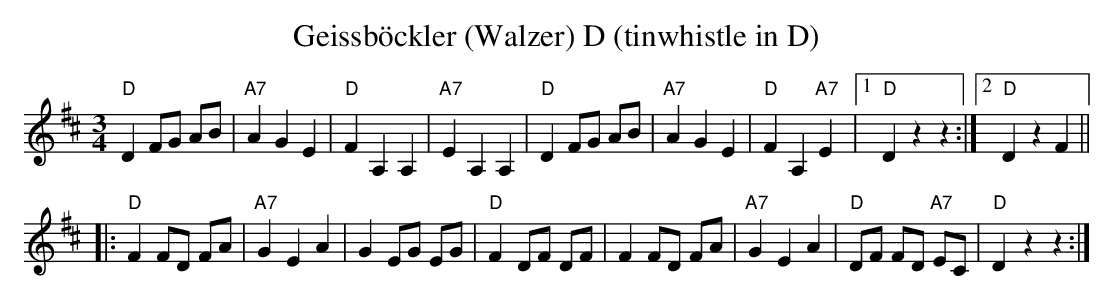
X:1
T:Geissb\"ockler (Walzer) D (tinwhistle in D)
M:3/4
L:1/8
K:D %%MIDI gchordon
"D"D2 FG AB | "A7"A2G2E2 | "D"F2A,2A,2 | "A7"E2A,2A,2 | "D"D2 FG AB | "A7"A2G2E2 | "D"F2A,2"A7"E2 |1 "D"D2z2z2 :|2 "D"D2z2F2 ||
|: "D"F2 FD FA | "A7"G2E2A2 | G2EG EG | "D"F2 DF DF | F2 FD FA | "A7"G2E2A2 | "D"DF FD "A7"EC | "D"D2z2z2 :|
